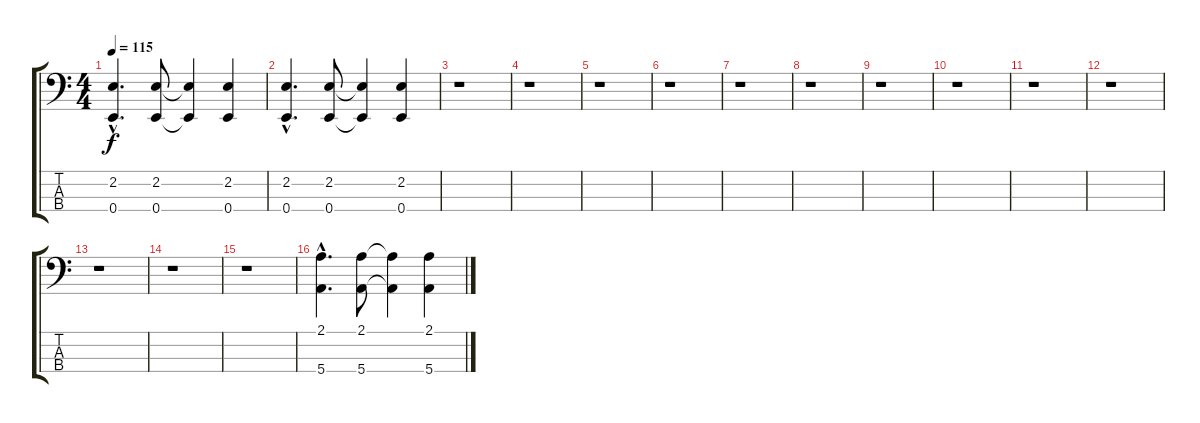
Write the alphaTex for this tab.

\track "" {instrument electricbassfinger}
\staff {score tabs}
\tuning (G2 D2 A1 E1) {hide}
\ts (4 4)
\tempo 115
\clef f4
\ks c
(2.2{hac} 0.4{hac}).4{d dy f} (2.2 0.4).8 (2.2{t} 0.4{t}).4 (2.2 0.4).4 |
(2.2{hac} 0.4{hac}).4{d} (2.2 0.4).8 (2.2{t} 0.4{t}).4 (2.2 0.4).4 |
r.1 |
r.1 |
r.1 |
r.1 |
r.1 |
r.1 |
r.1 |
r.1 |
r.1 |
r.1 |
r.1 |
r.1 |
r.1 |
(2.1{hac} 5.4{hac}).4{d} (2.1 5.4).8 (2.1{t} 5.4{t}).4 (2.1 5.4).4
